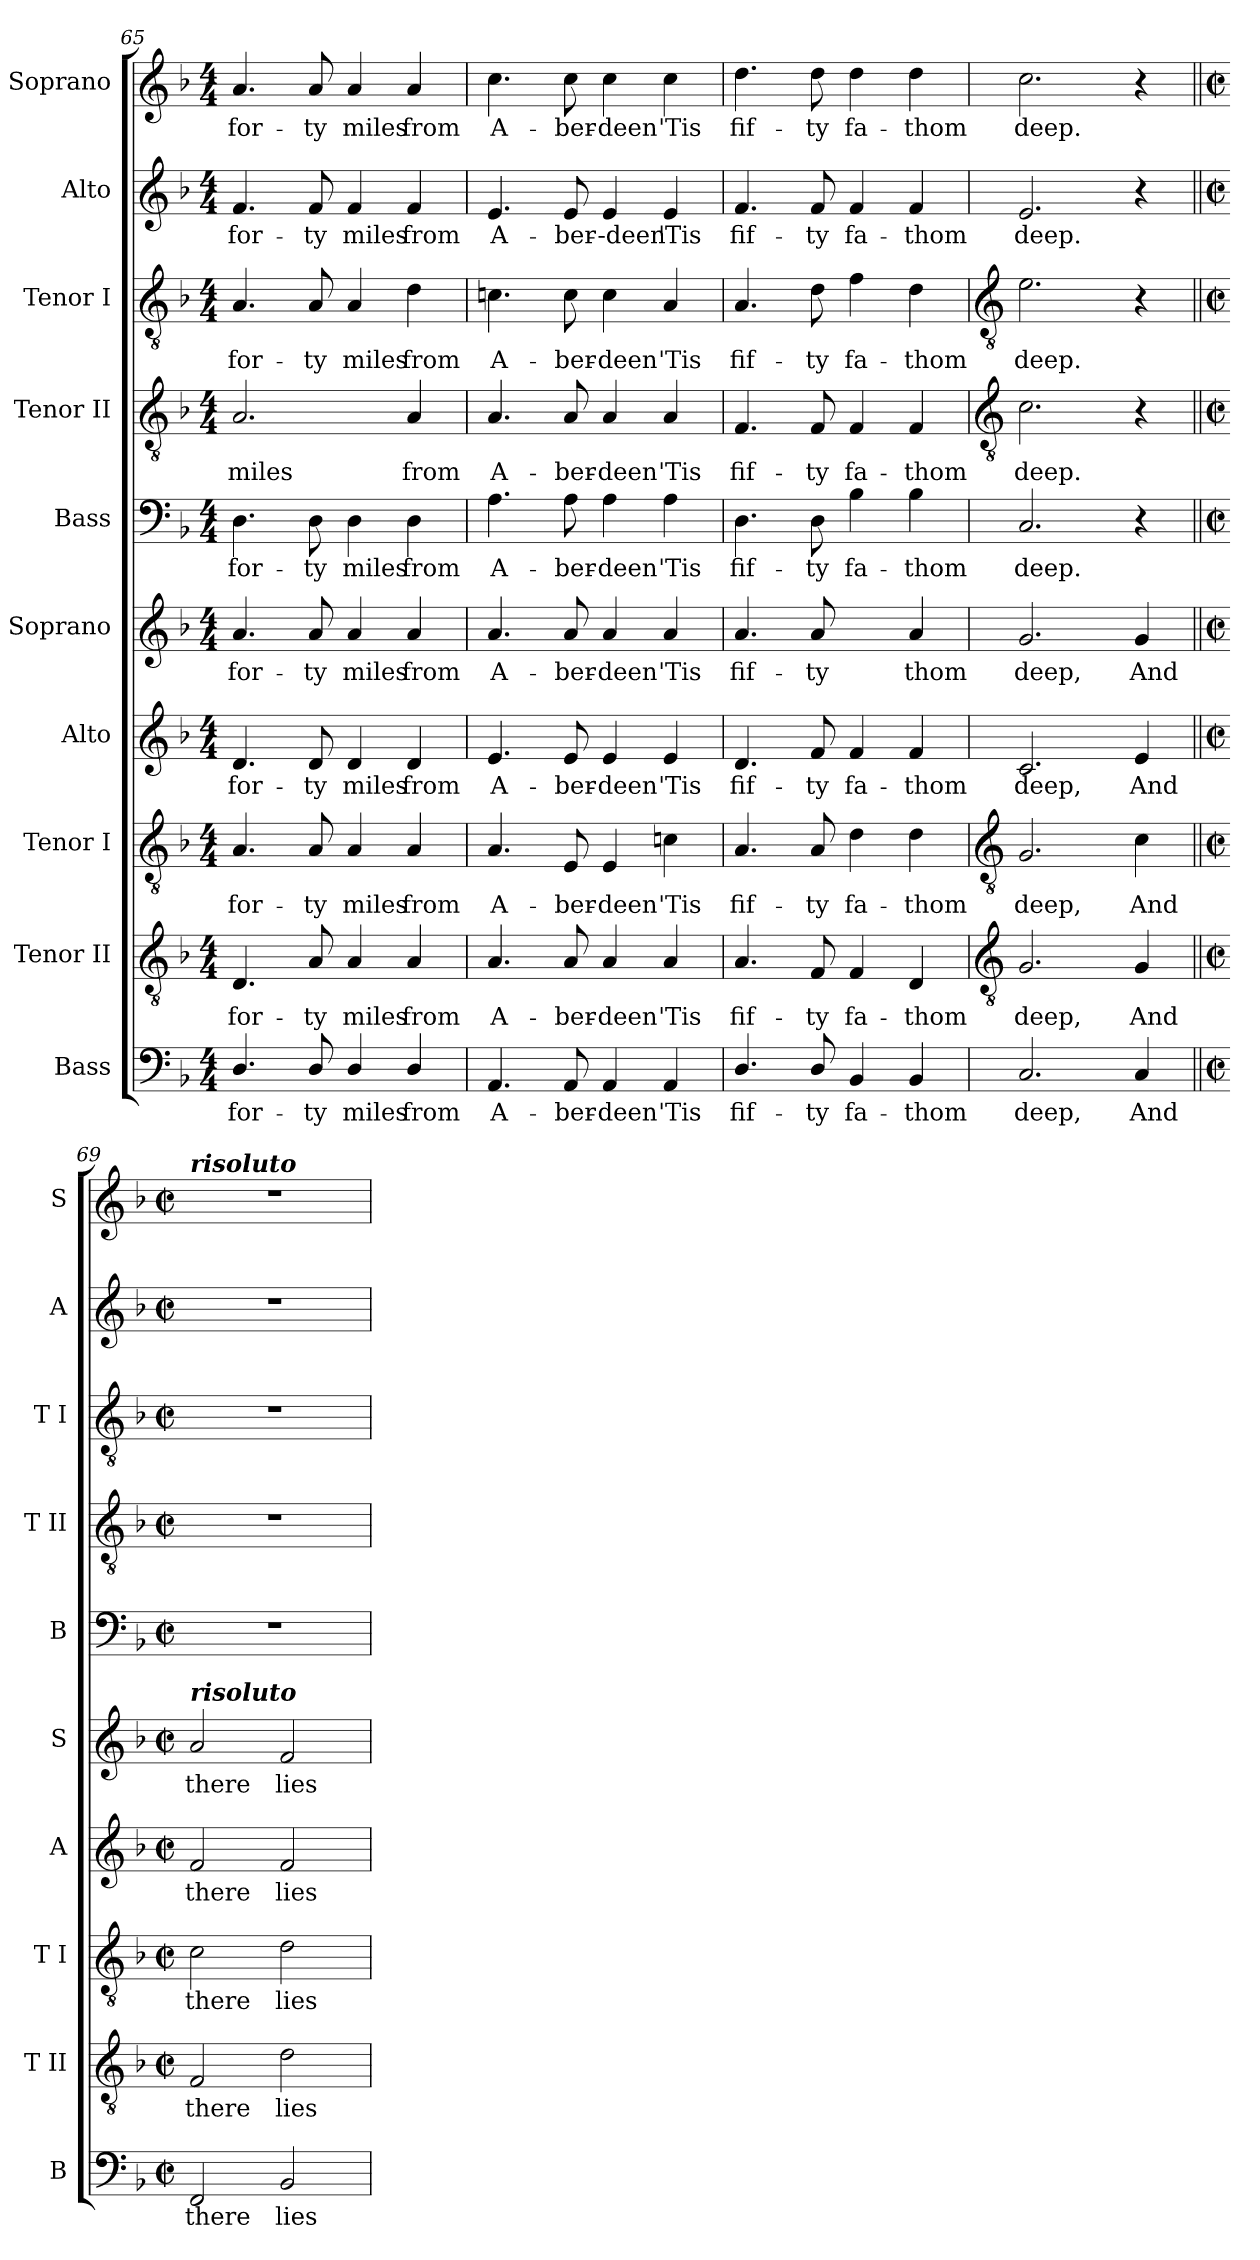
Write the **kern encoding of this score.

**kern	**text	**kern	**text	**kern	**text	**kern	**text	**kern	**text	**kern	**text	**kern	**text	**kern	**text	**kern	**text	**kern	**text
*part10	*part10	*part9	*part9	*part8	*part8	*part7	*part7	*part6	*part6	*part5	*part5	*part4	*part4	*part3	*part3	*part2	*part2	*part1	*part1
*staff10	*staff10	*staff9	*staff9	*staff8	*staff8	*staff7	*staff7	*staff6	*staff6	*staff5	*staff5	*staff4	*staff4	*staff3	*staff3	*staff2	*staff2	*staff1	*staff1
*I"Bass	*	*I"Tenor II	*	*I"Tenor I	*	*I"Alto	*	*I"Soprano	*	*I"Bass	*	*I"Tenor II	*	*I"Tenor I	*	*I"Alto	*	*I"Soprano	*
*I'B	*	*I'T II	*	*I'T I	*	*I'A	*	*I'S	*	*I'B	*	*I'T II	*	*I'T I	*	*I'A	*	*I'S	*
*clefF4	*	*clefGv2	*	*clefGv2	*	*clefG2	*	*clefG2	*	*clefF4	*	*clefGv2	*	*clefGv2	*	*clefG2	*	*clefG2	*
*k[b-]	*	*k[b-]	*	*k[b-]	*	*k[b-]	*	*k[b-]	*	*k[b-]	*	*k[b-]	*	*k[b-]	*	*k[b-]	*	*k[b-]	*
*F:	*	*F:	*	*F:	*	*F:	*	*F:	*	*F:	*	*F:	*	*F:	*	*F:	*	*F:	*
*M4/4	*	*M4/4	*	*M4/4	*	*M4/4	*	*M4/4	*	*M4/4	*	*M4/4	*	*M4/4	*	*M4/4	*	*M4/4	*
=65	=65	=65	=65	=65	=65	=65	=65	=65	=65	=65	=65	=65	=65	=65	=65	=65	=65	=65	=65
!	!LO:LY:b	!	!LO:LY:b	!	!LO:LY:b	!	!LO:LY:b	!	!LO:LY:b	!	!LO:LY:b	!	!LO:LY:b	!	!LO:LY:b	!	!LO:LY:b	!	!LO:LY:b
4.D/	for-	4.D	for-	4.A	for-	4.d	for-	4.a	for-	4.D	for-	2.A	miles	4.A	for-	4.f	for-	4.a	for-
!	!LO:LY:b	!	!LO:LY:b	!	!LO:LY:b	!	!LO:LY:b	!	!LO:LY:b	!	!LO:LY:b	!	!	!	!LO:LY:b	!	!LO:LY:b	!	!LO:LY:b
8D/	-ty	8A	-ty	8A	-ty	8d	-ty	8a	-ty	8D	-ty	.	.	8A	-ty	8f	-ty	8a	-ty
!	!LO:LY:b	!	!LO:LY:b	!	!LO:LY:b	!	!LO:LY:b	!	!LO:LY:b	!	!LO:LY:b	!	!	!	!LO:LY:b	!	!LO:LY:b	!	!LO:LY:b
4D/	miles	4A	miles	4A	miles	4d	miles	4a	miles	4D	miles	.	.	4A	miles	4f	miles	4a	miles
!	!LO:LY:b	!	!LO:LY:b	!	!LO:LY:b	!	!LO:LY:b	!	!LO:LY:b	!	!LO:LY:b	!	!LO:LY:b	!	!LO:LY:b	!	!LO:LY:b	!	!LO:LY:b
4D/	from	4A/	from	4A	from	4d	from	4a	from	4D	from	4A	from	4d	from	4f	from	4a	from
=66	=66	=66	=66	=66	=66	=66	=66	=66	=66	=66	=66	=66	=66	=66	=66	=66	=66	=66	=66
!	!LO:LY:b	!	!LO:LY:b	!	!LO:LY:b	!	!LO:LY:b	!	!LO:LY:b	!	!LO:LY:b	!	!LO:LY:b	!	!LO:LY:b	!	!LO:LY:b	!	!LO:LY:b
4.AA	A-	4.A	A-	4.A	A-	4.e	A-	4.a	A-	4.A	A-	4.A	A-	4.cn	A-	4.e	A-	4.cc	A-
!	!LO:LY:b	!	!LO:LY:b	!	!LO:LY:b	!	!LO:LY:b	!	!LO:LY:b	!	!LO:LY:b	!	!LO:LY:b	!	!LO:LY:b	!	!LO:LY:b	!	!LO:LY:b
8AA	-ber-	8A	-ber-	8E	-ber-	8e	-ber-	8a	-ber-	8A	-ber-	8A	-ber-	8c	-ber-	8e	-ber-	8cc	-ber-
!	!LO:LY:b	!	!LO:LY:b	!	!LO:LY:b	!	!LO:LY:b	!	!LO:LY:b	!	!LO:LY:b	!	!LO:LY:b	!	!LO:LY:b	!	!LO:LY:b	!	!LO:LY:b
4AA	-deen	4A	-deen	4E	-deen	4e	-deen	4a	-deen	4A	-deen	4A	-deen	4c	-deen	4e	--deen	4cc	-deen
!	!LO:LY:b	!	!LO:LY:b	!	!LO:LY:b	!	!LO:LY:b	!	!LO:LY:b	!	!LO:LY:b	!	!LO:LY:b	!	!LO:LY:b	!	!LO:LY:b	!	!LO:LY:b
4AA	'Tis	4A	'Tis	4cn	'Tis	4e	'Tis	4a	'Tis	4A	'Tis	4A	'Tis	4A	'Tis	4e	'Tis	4cc	'Tis
=67	=67	=67	=67	=67	=67	=67	=67	=67	=67	=67	=67	=67	=67	=67	=67	=67	=67	=67	=67
!	!LO:LY:b	!	!LO:LY:b	!	!LO:LY:b	!	!LO:LY:b	!	!LO:LY:b	!	!LO:LY:b	!	!LO:LY:b	!	!LO:LY:b	!	!LO:LY:b	!	!LO:LY:b
4.D/	fif-	4.A	fif-	4.A	fif-	4.d	fif-	4.a	fif-	4.D	fif-	4.F	fif-	4.A	fif-	4.f	fif-	4.dd	fif-
!	!LO:LY:b	!	!LO:LY:b	!	!LO:LY:b	!	!LO:LY:b	!	!LO:LY:b	!	!LO:LY:b	!	!LO:LY:b	!	!LO:LY:b	!	!LO:LY:b	!	!LO:LY:b
8D/	-ty	8F	-ty	8A	-ty	8f	-ty	8a	-ty	8D	-ty	8F	-ty	8d	-ty	8f	-ty	8dd	-ty
!	!LO:LY:b	!	!LO:LY:b	!	!LO:LY:b	!	!LO:LY:b	!	!	!	!LO:LY:b	!	!LO:LY:b	!	!LO:LY:b	!	!LO:LY:b	!	!LO:LY:b
4BB-	fa-	4F	fa-	4d	fa-	4f	fa-	4ryy	.	4B-	fa-	4F	fa-	4f	fa-	4f	fa-	4dd	fa-
!	!LO:LY:b	!	!LO:LY:b	!	!LO:LY:b	!	!LO:LY:b	!	!LO:LY:b	!	!LO:LY:b	!	!LO:LY:b	!	!LO:LY:b	!	!LO:LY:b	!	!LO:LY:b
4BB-	-thom	4D	-thom	4d	-thom	4f	-thom	4a	thom	4B-	-thom	4F	-thom	4d	-thom	4f	-thom	4dd	-thom
!!LO:LB:g=z
=68	=68	=68	=68	=68	=68	=68	=68	=68	=68	=68	=68	=68	=68	=68	=68	=68	=68	=68	=68
*	*	*clefGv2	*	*clefGv2	*	*	*	*	*	*	*	*clefGv2	*	*clefGv2	*	*	*	*	*
!	!LO:LY:b	!	!LO:LY:b	!	!LO:LY:b	!	!LO:LY:b	!	!LO:LY:b	!	!LO:LY:b	!	!LO:LY:b	!	!LO:LY:b	!	!LO:LY:b	!	!LO:LY:b
2.C	deep,	2.G	deep,	2.G	deep,	2.c	deep,	2.g	deep,	2.C	deep.	2.c	deep.	2.e	deep.	2.e	deep.	2.cc	deep.
!	!LO:LY:b	!	!LO:LY:b	!	!LO:LY:b	!	!LO:LY:b	!	!LO:LY:b	!	!	!	!	!	!	!	!	!	!
4C	And	4G	And	4c	And	4e	And	4g	And	4r	.	4r	.	4r	.	4r	.	4r	.
=69||	=69||	=69||	=69||	=69||	=69||	=69||	=69||	=69||	=69||	=69||	=69||	=69||	=69||	=69||	=69||	=69||	=69||	=69||	=69||
*M2/2	*	*M2/2	*	*M2/2	*	*M2/2	*	*M2/2	*	*M2/2	*	*M2/2	*	*M2/2	*	*M2/2	*	*M2/2	*
*met(c|)	*	*met(c|)	*	*met(c|)	*	*met(c|)	*	*met(c|)	*	*met(c|)	*	*met(c|)	*	*met(c|)	*	*met(c|)	*	*met(c|)	*
*	*	*	*	*	*	*	*	*	*	*	*	*	*	*	*	*	*	*MM160	*
!	!	!	!	!	!	!	!	!	!	!	!	!	!	!	!	!	!	!LO:TX:a:Bi:t=risoluto	!
!	!	!	!	!	!	!	!	!LO:TX:a:Bi:t=risoluto	!	!	!	!	!	!	!	!	!	!	!
!	!LO:LY:b	!	!LO:LY:b	!	!LO:LY:b	!	!LO:LY:b	!	!LO:LY:b	!	!	!	!	!	!	!	!	!	!
2FF	there	2F	there	2c	there	2f	there	2a	there	1r	.	1r	.	1r	.	1r	.	1r	.
!	!LO:LY:b	!	!LO:LY:b	!	!LO:LY:b	!	!LO:LY:b	!	!LO:LY:b	!	!	!	!	!	!	!	!	!	!
2BB-	lies	2d	lies	2d	lies	2f	lies	2f	lies	.	.	.	.	.	.	.	.	.	.
=	=	=	=	=	=	=	=	=	=	=	=	=	=	=	=	=	=	=	=
*-	*-	*-	*-	*-	*-	*-	*-	*-	*-	*-	*-	*-	*-	*-	*-	*-	*-	*-	*-
